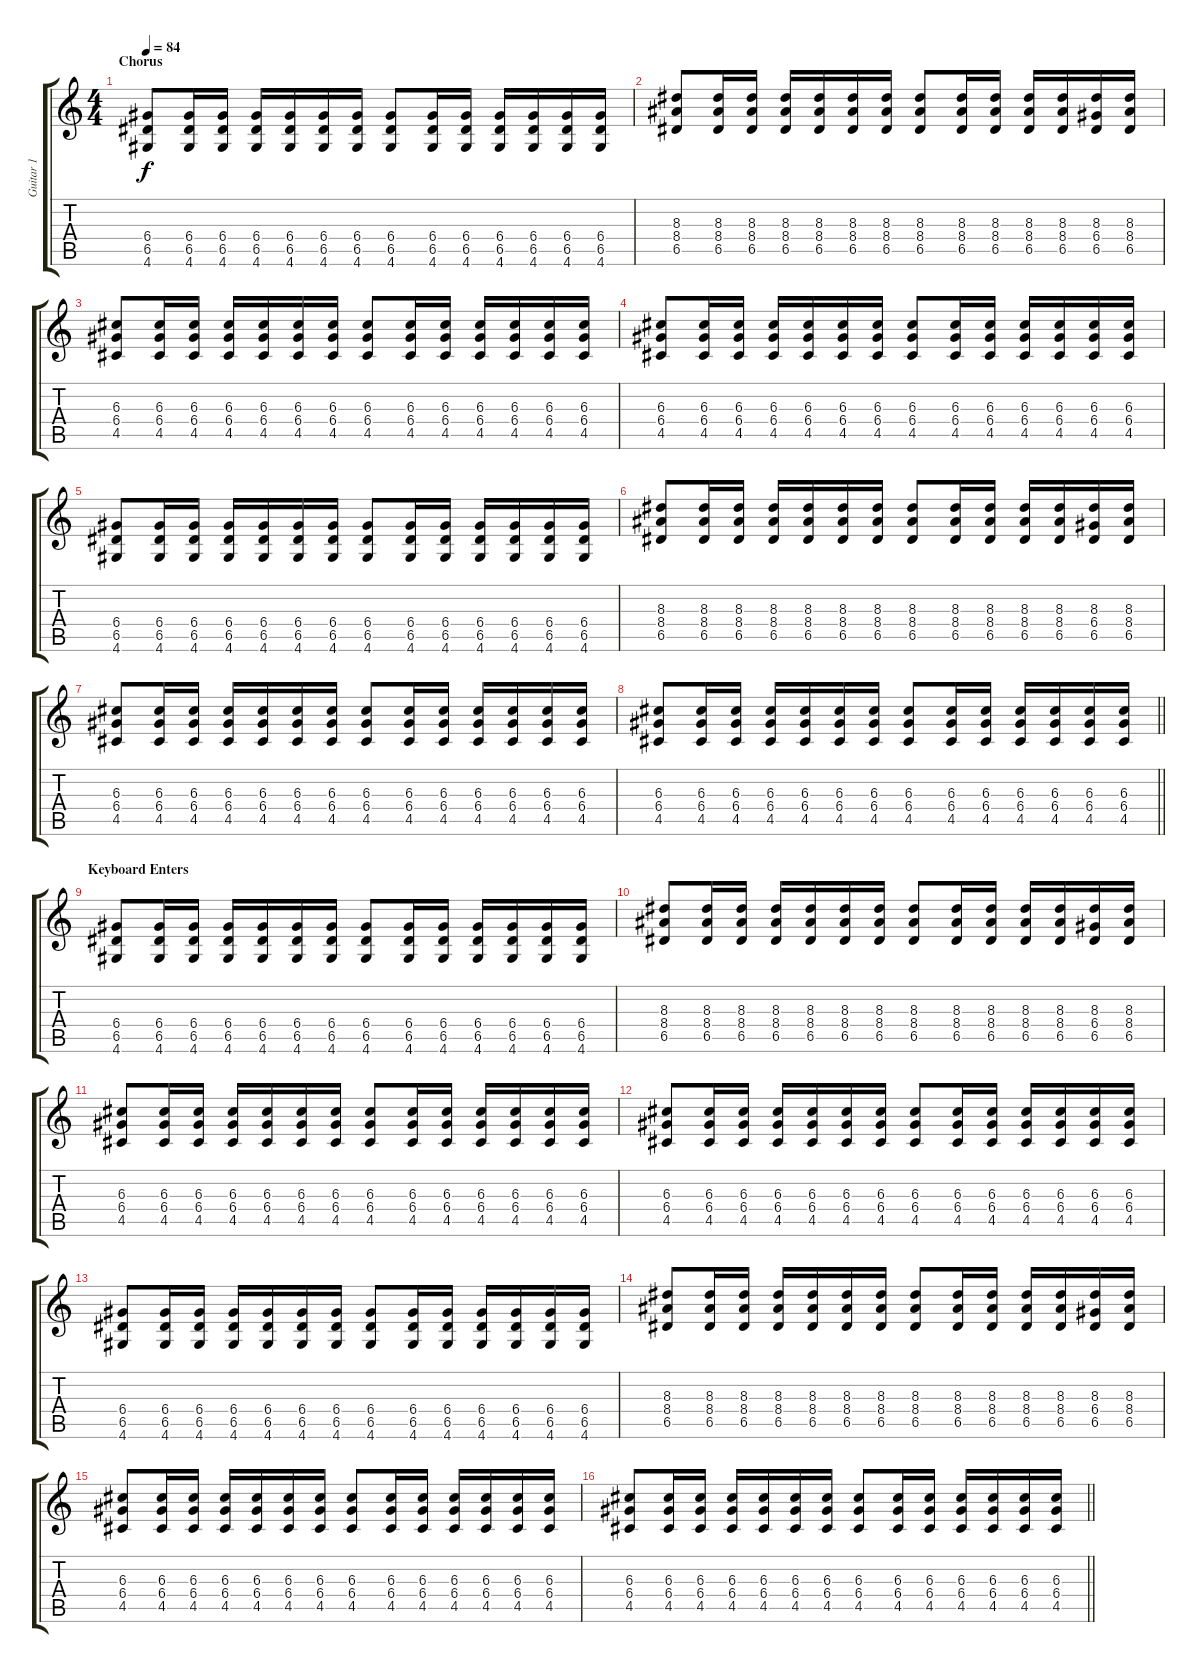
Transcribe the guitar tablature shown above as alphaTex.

\track ("Guitar 1" "Guitar 1") {instrument overdrivenguitar}
\staff {score tabs}
\tuning (E4 B3 G3 D3 A2 E2) {hide}
\ts (4 4)
\section ("" "Chorus")
\tempo 84
\clef g2
\ks c
(6.4 6.5 4.6).8{dy f} (6.4 6.5 4.6).16 (6.4 6.5 4.6).16 (6.4 6.5 4.6).16 (6.4 6.5 4.6).16 (6.4 6.5 4.6).16 (6.4 6.5 4.6).16 (6.4 6.5 4.6).8 (6.4 6.5 4.6).16 (6.4 6.5 4.6).16 (6.4 6.5 4.6).16 (6.4 6.5 4.6).16 (6.4 6.5 4.6).16 (6.4 6.5 4.6).16 |
(8.3 8.4 6.5).8 (8.3 8.4 6.5).16 (8.3 8.4 6.5).16 (8.3 8.4 6.5).16 (8.3 8.4 6.5).16 (8.3 8.4 6.5).16 (8.3 8.4 6.5).16 (8.3 8.4 6.5).8 (8.3 8.4 6.5).16 (8.3 8.4 6.5).16 (8.3 8.4 6.5).16 (8.3 8.4 6.5).16 (8.3 6.4 6.5).16 (8.3 8.4 6.5).16 |
(6.3 6.4 4.5).8 (6.3 6.4 4.5).16 (6.3 6.4 4.5).16 (6.3 6.4 4.5).16 (6.3 6.4 4.5).16 (6.3 6.4 4.5).16 (6.3 6.4 4.5).16 (6.3 6.4 4.5).8 (6.3 6.4 4.5).16 (6.3 6.4 4.5).16 (6.3 6.4 4.5).16 (6.3 6.4 4.5).16 (6.3 6.4 4.5).16 (6.3 6.4 4.5).16 |
(6.3 6.4 4.5).8 (6.3 6.4 4.5).16 (6.3 6.4 4.5).16 (6.3 6.4 4.5).16 (6.3 6.4 4.5).16 (6.3 6.4 4.5).16 (6.3 6.4 4.5).16 (6.3 6.4 4.5).8 (6.3 6.4 4.5).16 (6.3 6.4 4.5).16 (6.3 6.4 4.5).16 (6.3 6.4 4.5).16 (6.3 6.4 4.5).16 (6.3 6.4 4.5).16 |
(6.4 6.5 4.6).8 (6.4 6.5 4.6).16 (6.4 6.5 4.6).16 (6.4 6.5 4.6).16 (6.4 6.5 4.6).16 (6.4 6.5 4.6).16 (6.4 6.5 4.6).16 (6.4 6.5 4.6).8 (6.4 6.5 4.6).16 (6.4 6.5 4.6).16 (6.4 6.5 4.6).16 (6.4 6.5 4.6).16 (6.4 6.5 4.6).16 (6.4 6.5 4.6).16 |
(8.3 8.4 6.5).8 (8.3 8.4 6.5).16 (8.3 8.4 6.5).16 (8.3 8.4 6.5).16 (8.3 8.4 6.5).16 (8.3 8.4 6.5).16 (8.3 8.4 6.5).16 (8.3 8.4 6.5).8 (8.3 8.4 6.5).16 (8.3 8.4 6.5).16 (8.3 8.4 6.5).16 (8.3 8.4 6.5).16 (8.3 6.4 6.5).16 (8.3 8.4 6.5).16 |
(6.3 6.4 4.5).8 (6.3 6.4 4.5).16 (6.3 6.4 4.5).16 (6.3 6.4 4.5).16 (6.3 6.4 4.5).16 (6.3 6.4 4.5).16 (6.3 6.4 4.5).16 (6.3 6.4 4.5).8 (6.3 6.4 4.5).16 (6.3 6.4 4.5).16 (6.3 6.4 4.5).16 (6.3 6.4 4.5).16 (6.3 6.4 4.5).16 (6.3 6.4 4.5).16 |
\barLineRight lightlight
(6.3 6.4 4.5).8 (6.3 6.4 4.5).16 (6.3 6.4 4.5).16 (6.3 6.4 4.5).16 (6.3 6.4 4.5).16 (6.3 6.4 4.5).16 (6.3 6.4 4.5).16 (6.3 6.4 4.5).8 (6.3 6.4 4.5).16 (6.3 6.4 4.5).16 (6.3 6.4 4.5).16 (6.3 6.4 4.5).16 (6.3 6.4 4.5).16 (6.3 6.4 4.5).16 |
\section ("" "Keyboard Enters")
(6.4 6.5 4.6).8 (6.4 6.5 4.6).16 (6.4 6.5 4.6).16 (6.4 6.5 4.6).16 (6.4 6.5 4.6).16 (6.4 6.5 4.6).16 (6.4 6.5 4.6).16 (6.4 6.5 4.6).8 (6.4 6.5 4.6).16 (6.4 6.5 4.6).16 (6.4 6.5 4.6).16 (6.4 6.5 4.6).16 (6.4 6.5 4.6).16 (6.4 6.5 4.6).16 |
(8.3 8.4 6.5).8 (8.3 8.4 6.5).16 (8.3 8.4 6.5).16 (8.3 8.4 6.5).16 (8.3 8.4 6.5).16 (8.3 8.4 6.5).16 (8.3 8.4 6.5).16 (8.3 8.4 6.5).8 (8.3 8.4 6.5).16 (8.3 8.4 6.5).16 (8.3 8.4 6.5).16 (8.3 8.4 6.5).16 (8.3 6.4 6.5).16 (8.3 8.4 6.5).16 |
(6.3 6.4 4.5).8 (6.3 6.4 4.5).16 (6.3 6.4 4.5).16 (6.3 6.4 4.5).16 (6.3 6.4 4.5).16 (6.3 6.4 4.5).16 (6.3 6.4 4.5).16 (6.3 6.4 4.5).8 (6.3 6.4 4.5).16 (6.3 6.4 4.5).16 (6.3 6.4 4.5).16 (6.3 6.4 4.5).16 (6.3 6.4 4.5).16 (6.3 6.4 4.5).16 |
(6.3 6.4 4.5).8 (6.3 6.4 4.5).16 (6.3 6.4 4.5).16 (6.3 6.4 4.5).16 (6.3 6.4 4.5).16 (6.3 6.4 4.5).16 (6.3 6.4 4.5).16 (6.3 6.4 4.5).8 (6.3 6.4 4.5).16 (6.3 6.4 4.5).16 (6.3 6.4 4.5).16 (6.3 6.4 4.5).16 (6.3 6.4 4.5).16 (6.3 6.4 4.5).16 |
(6.4 6.5 4.6).8 (6.4 6.5 4.6).16 (6.4 6.5 4.6).16 (6.4 6.5 4.6).16 (6.4 6.5 4.6).16 (6.4 6.5 4.6).16 (6.4 6.5 4.6).16 (6.4 6.5 4.6).8 (6.4 6.5 4.6).16 (6.4 6.5 4.6).16 (6.4 6.5 4.6).16 (6.4 6.5 4.6).16 (6.4 6.5 4.6).16 (6.4 6.5 4.6).16 |
(8.3 8.4 6.5).8 (8.3 8.4 6.5).16 (8.3 8.4 6.5).16 (8.3 8.4 6.5).16 (8.3 8.4 6.5).16 (8.3 8.4 6.5).16 (8.3 8.4 6.5).16 (8.3 8.4 6.5).8 (8.3 8.4 6.5).16 (8.3 8.4 6.5).16 (8.3 8.4 6.5).16 (8.3 8.4 6.5).16 (8.3 6.4 6.5).16 (8.3 8.4 6.5).16 |
(6.3 6.4 4.5).8 (6.3 6.4 4.5).16 (6.3 6.4 4.5).16 (6.3 6.4 4.5).16 (6.3 6.4 4.5).16 (6.3 6.4 4.5).16 (6.3 6.4 4.5).16 (6.3 6.4 4.5).8 (6.3 6.4 4.5).16 (6.3 6.4 4.5).16 (6.3 6.4 4.5).16 (6.3 6.4 4.5).16 (6.3 6.4 4.5).16 (6.3 6.4 4.5).16 |
\barLineRight lightlight
(6.3 6.4 4.5).8 (6.3 6.4 4.5).16 (6.3 6.4 4.5).16 (6.3 6.4 4.5).16 (6.3 6.4 4.5).16 (6.3 6.4 4.5).16 (6.3 6.4 4.5).16 (6.3 6.4 4.5).8 (6.3 6.4 4.5).16 (6.3 6.4 4.5).16 (6.3 6.4 4.5).16 (6.3 6.4 4.5).16 (6.3 6.4 4.5).16 (6.3 6.4 4.5).16
